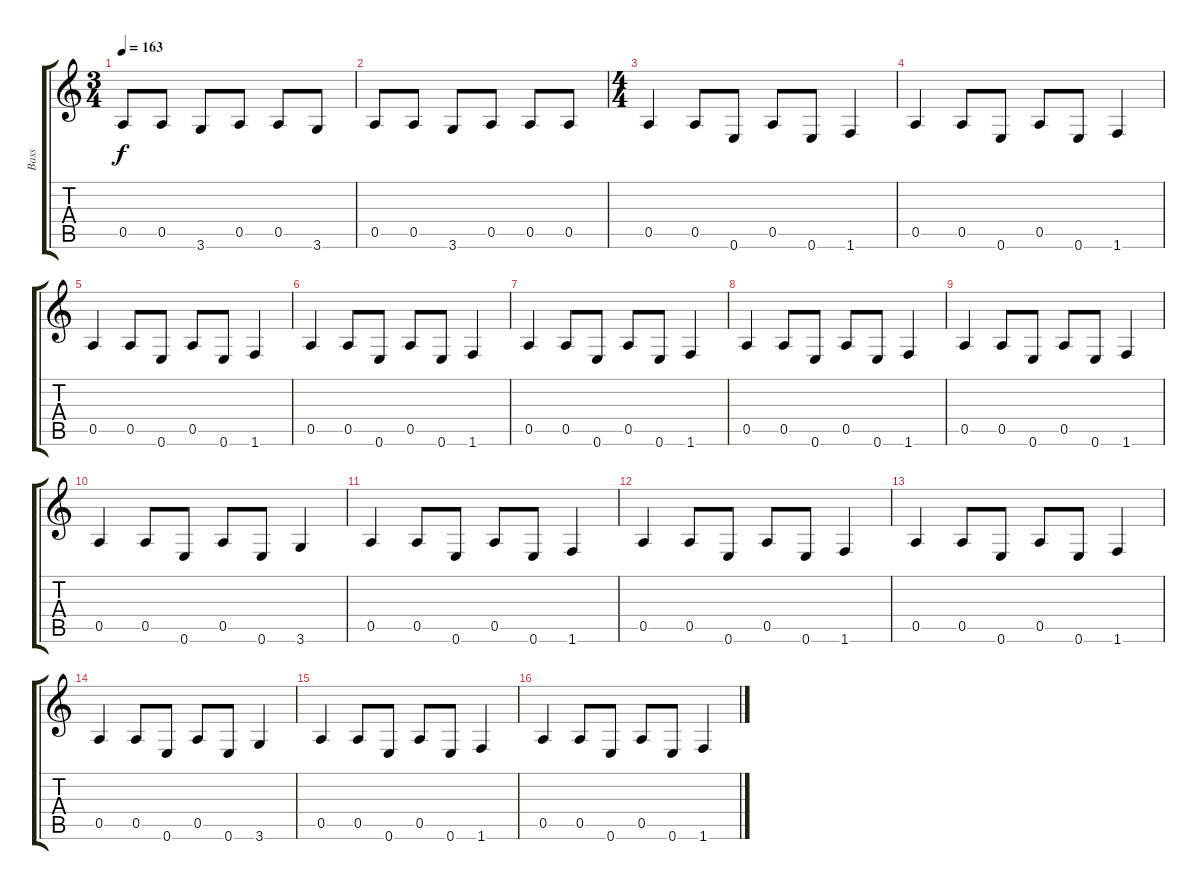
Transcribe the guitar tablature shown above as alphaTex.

\track ("Bass" "Bass") {instrument electricbasspick}
\staff {score tabs}
\tuning (E4 B3 G3 D3 A2 E2) {hide}
\ts (3 4)
\tempo 163
\clef g2
\ks c
0.5.8{dy f} 0.5.8 3.6.8 0.5.8 0.5.8 3.6.8 |
0.5.8 0.5.8 3.6.8 0.5.8 0.5.8 0.5.8 |
\ts (4 4)
0.5.4 0.5.8 0.6.8 0.5.8 0.6.8 1.6.4 |
0.5.4 0.5.8 0.6.8 0.5.8 0.6.8 1.6.4 |
0.5.4 0.5.8 0.6.8 0.5.8 0.6.8 1.6.4 |
0.5.4 0.5.8 0.6.8 0.5.8 0.6.8 1.6.4 |
0.5.4 0.5.8 0.6.8 0.5.8 0.6.8 1.6.4 |
0.5.4 0.5.8 0.6.8 0.5.8 0.6.8 1.6.4 |
0.5.4 0.5.8 0.6.8 0.5.8 0.6.8 1.6.4 |
0.5.4 0.5.8 0.6.8 0.5.8 0.6.8 3.6.4 |
0.5.4 0.5.8 0.6.8 0.5.8 0.6.8 1.6.4 |
0.5.4 0.5.8 0.6.8 0.5.8 0.6.8 1.6.4 |
0.5.4 0.5.8 0.6.8 0.5.8 0.6.8 1.6.4 |
0.5.4 0.5.8 0.6.8 0.5.8 0.6.8 3.6.4 |
0.5.4 0.5.8 0.6.8 0.5.8 0.6.8 1.6.4 |
0.5.4 0.5.8 0.6.8 0.5.8 0.6.8 1.6.4
